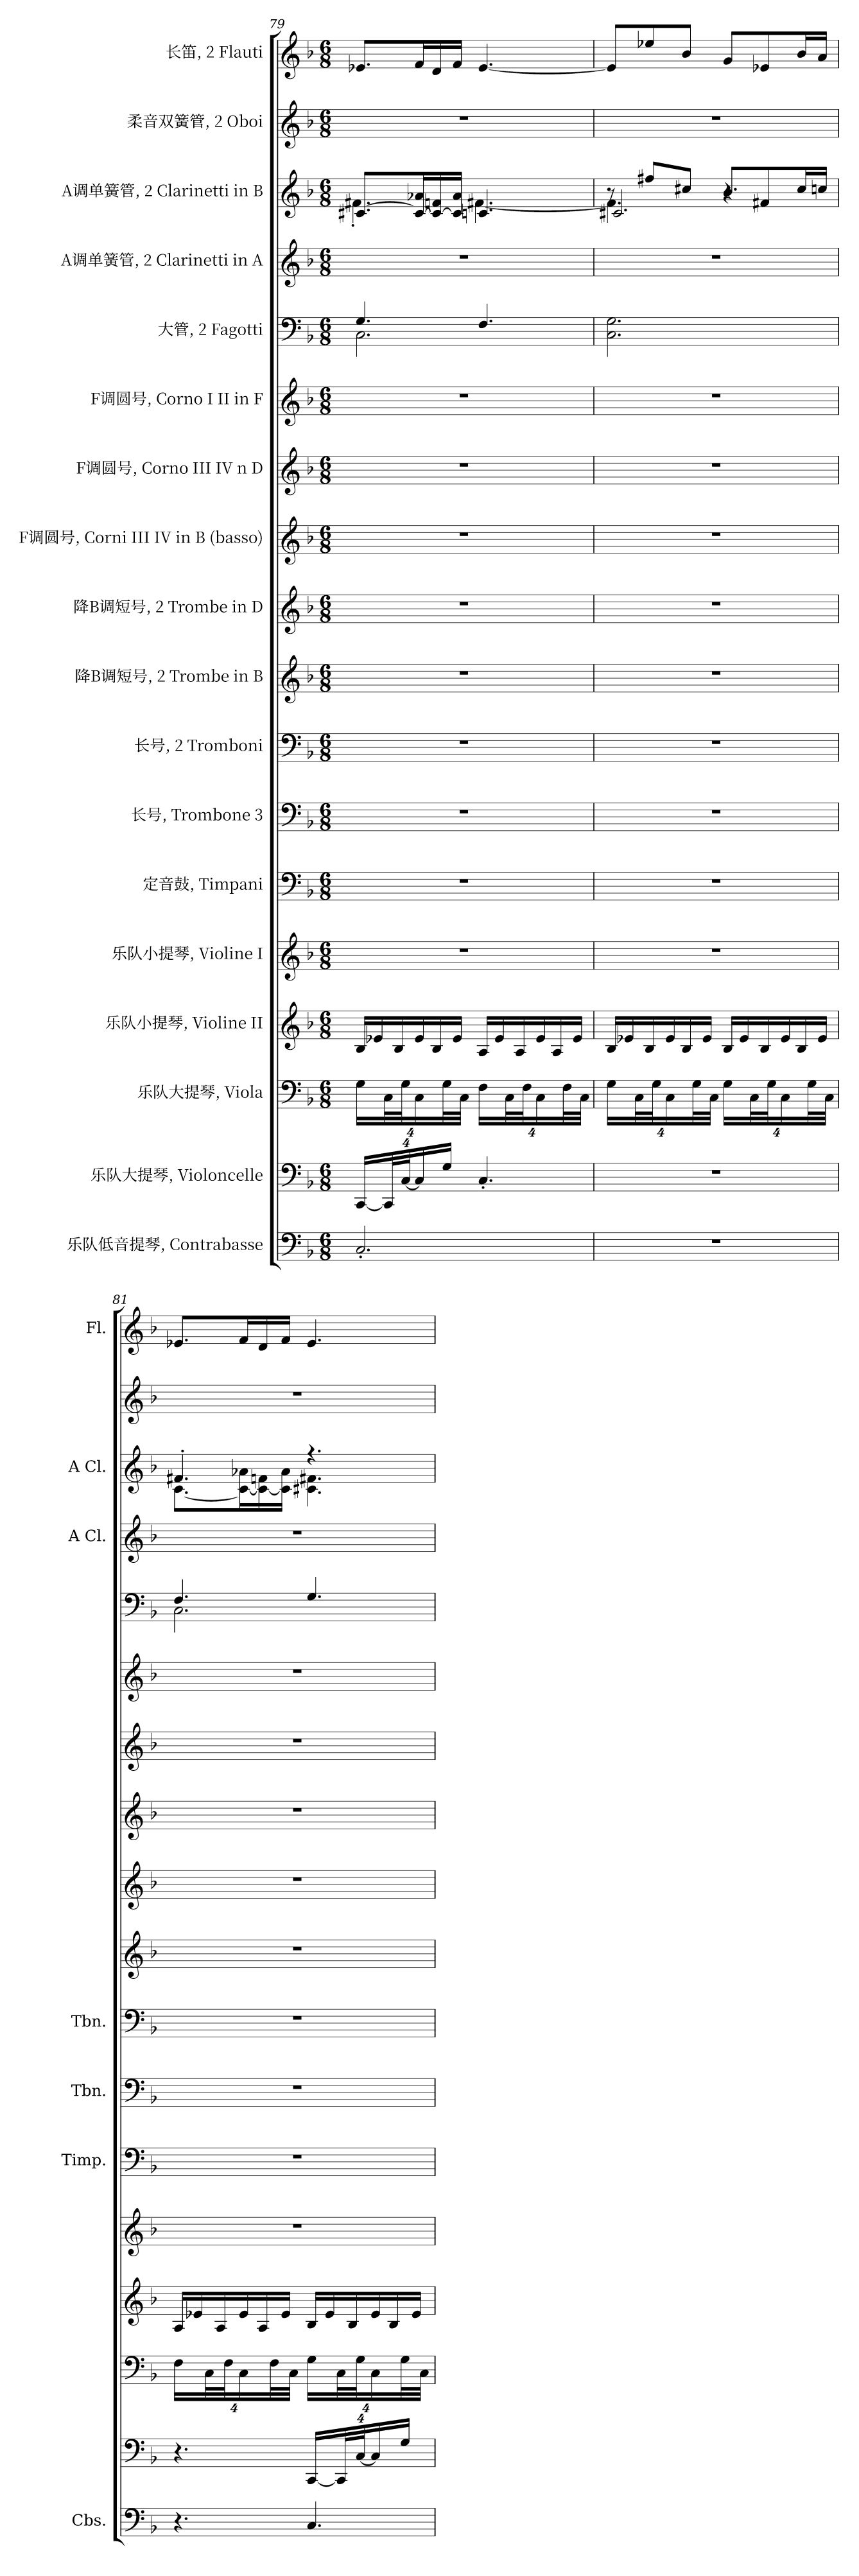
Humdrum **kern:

**kern	**kern	**kern	**kern	**kern	**kern	**kern	**kern	**kern	**kern	**kern	**kern	**kern	**kern	**kern	**kern	**kern	**kern
*part18	*part17	*part16	*part15	*part14	*part13	*part12	*part11	*part10	*part9	*part8	*part7	*part6	*part5	*part4	*part3	*part2	*part1
*staff18	*staff17	*staff16	*staff15	*staff14	*staff13	*staff12	*staff11	*staff10	*staff9	*staff8	*staff7	*staff6	*staff5	*staff4	*staff3	*staff2	*staff1
*I"乐队低音提琴, Contrabasse	*I"乐队大提琴, Violoncelle	*I"乐队大提琴, Viola	*I"乐队小提琴, Violine II	*I"乐队小提琴, Violine I	*I"定音鼓, Timpani	*I"长号, Trombone 3	*I"长号, 2 Tromboni	*I"降B调短号, 2 Trombe in B	*I"降B调短号, 2 Trombe in D	*I"F调圆号, Corni III IV in B (basso)	*I"F调圆号, Corno III IV n D	*I"F调圆号, Corno I II in F	*I"大管, 2 Fagotti	*I"A调单簧管, 2 Clarinetti in A	*I"A调单簧管, 2 Clarinetti in B	*I"柔音双簧管, 2 Oboi	*I"长笛, 2 Flauti
*I'Cbs.	*	*	*	*	*I'Timp.	*I'Tbn.	*I'Tbn.	*	*	*	*	*	*	*I'A Cl.	*I'A Cl.	*	*I'Fl.
*clefF4	*clefF4	*clefF4	*clefG2	*clefG2	*clefF4	*clefF4	*clefF4	*clefG2	*clefG2	*clefG2	*clefG2	*clefG2	*clefF4	*clefG2	*clefG2	*clefG2	*clefG2
*ITrd7c12	*	*	*	*	*	*	*	*ITrd1c2	*ITrd1c2	*ITrd4c7	*ITrd4c7	*ITrd4c7	*	*ITrd2c3	*ITrd2c3	*ITrd2c3	*
*k[b-]	*k[b-]	*k[b-]	*k[b-]	*k[b-]	*k[b-]	*k[b-]	*k[b-]	*k[b-e-a-]	*k[b-e-a-]	*k[b-e-]	*k[b-e-]	*k[b-e-]	*k[b-]	*k[f#c#]	*k[f#c#]	*k[f#c#]	*k[b-]
*M6/8	*M6/8	*M6/8	*M6/8	*M6/8	*M6/8	*M6/8	*M6/8	*M6/8	*M6/8	*M6/8	*M6/8	*M6/8	*M6/8	*M6/8	*M6/8	*M6/8	*M6/8
*	*Xbrackettup	*Xbrackettup	*	*	*	*	*	*	*	*	*	*	*	*	*	*	*
=79	=79	=79	=79	=79	=79	=79	=79	=79	=79	=79	=79	=79	=79	=79	=79	=79	=79
*	*	*	*	*	*	*	*	*	*	*	*	*	*^	*	*^	*	*
2.CC'/	[32%3CC/L	32%3G\L	16B-/LL	2.r	2.r	2.r	2.r	2.r	2.r	2.r	2.r	2.r	4.G/	2.C\	2.r	[8.A#X/L	4.d#X'\	2.r	8.e-X/L
.	.	.	16e-X/	.	.	.	.	.	.	.	.	.	.	.	.	.	.	.	.
.	64%3CC/L]	64%3C\L	.	.	.	.	.	.	.	.	.	.	.	.	.	.	.	.	.
.	.	.	16B-/	.	.	.	.	.	.	.	.	.	.	.	.	.	.	.	.
.	[64%3C/J	64%3G\J	.	.	.	.	.	.	.	.	.	.	.	.	.	.	.	.	.
.	32%3C/]	32%3C\	16e-/	.	.	.	.	.	.	.	.	.	.	.	.	16A#/_ 16fn/L	.	.	16f/L
.	.	.	16B-/	.	.	.	.	.	.	.	.	.	.	.	.	16A#/_ 16dn/	.	.	16d/
.	32%3G/J	64%3G\L	.	.	.	.	.	.	.	.	.	.	.	.	.	.	.	.	.
.	.	.	16e-/JJ	.	.	.	.	.	.	.	.	.	.	.	.	16A#/] 16f/JJ	.	.	16f/JJ
.	.	64%3C\JJ	.	.	.	.	.	.	.	.	.	.	.	.	.	.	.	.	.
.	4.C'/	32%3F\L	16A/LL	.	.	.	.	.	.	.	.	.	4.F/	.	.	4.An/	[4.d#X\	.	[4.e-/
.	.	.	16e-/	.	.	.	.	.	.	.	.	.	.	.	.	.	.	.	.
.	.	64%3C\L	.	.	.	.	.	.	.	.	.	.	.	.	.	.	.	.	.
.	.	.	16A/	.	.	.	.	.	.	.	.	.	.	.	.	.	.	.	.
.	.	64%3F\J	.	.	.	.	.	.	.	.	.	.	.	.	.	.	.	.	.
.	.	32%3C\	16e-/	.	.	.	.	.	.	.	.	.	.	.	.	.	.	.	.
.	.	.	16A/	.	.	.	.	.	.	.	.	.	.	.	.	.	.	.	.
.	.	64%3F\L	.	.	.	.	.	.	.	.	.	.	.	.	.	.	.	.	.
.	.	.	16e-/JJ	.	.	.	.	.	.	.	.	.	.	.	.	.	.	.	.
.	.	64%3C\JJ	.	.	.	.	.	.	.	.	.	.	.	.	.	.	.	.	.
*	*	*	*	*	*	*	*	*	*	*	*	*	*v	*v	*	*	*	*	*
!!LO:PB:g=z
=80	=80	=80	=80	=80	=80	=80	=80	=80	=80	=80	=80	=80	=80	=80	=80	=80	=80	=80
*	*	*	*	*	*	*	*	*	*	*	*	*	*	*	*	*^	*	*
2.r	2.r	32%3G\L	16B-/LL	2.r	2.r	2.r	2.r	2.r	2.r	2.r	2.r	2.r	2.C\ 2.G\	2.r	8r	4.d#\]	2.A#X/	2.r	8e-/L]
.	.	.	16e-X/	.	.	.	.	.	.	.	.	.	.	.	.	.	.	.	.
.	.	64%3C\L	.	.	.	.	.	.	.	.	.	.	.	.	.	.	.	.	.
.	.	.	16B-/	.	.	.	.	.	.	.	.	.	.	.	8dd#X/L	.	.	.	8ee-X/
.	.	64%3G\J	.	.	.	.	.	.	.	.	.	.	.	.	.	.	.	.	.
.	.	32%3C\	16e-/	.	.	.	.	.	.	.	.	.	.	.	.	.	.	.	.
.	.	.	16B-/	.	.	.	.	.	.	.	.	.	.	.	8a#X/J	.	.	.	8b-/J
.	.	64%3G\L	.	.	.	.	.	.	.	.	.	.	.	.	.	.	.	.	.
.	.	.	16e-/JJ	.	.	.	.	.	.	.	.	.	.	.	.	.	.	.	.
.	.	64%3C\JJ	.	.	.	.	.	.	.	.	.	.	.	.	.	.	.	.	.
.	.	32%3G\L	16B-/LL	.	.	.	.	.	.	.	.	.	.	.	8g/L	4.r	.	.	8g/L
.	.	.	16e-/	.	.	.	.	.	.	.	.	.	.	.	.	.	.	.	.
.	.	64%3C\L	.	.	.	.	.	.	.	.	.	.	.	.	.	.	.	.	.
.	.	.	16B-/	.	.	.	.	.	.	.	.	.	.	.	8d#X/	.	.	.	8e-X/
.	.	64%3G\J	.	.	.	.	.	.	.	.	.	.	.	.	.	.	.	.	.
.	.	32%3C\	16e-/	.	.	.	.	.	.	.	.	.	.	.	.	.	.	.	.
.	.	.	16B-/	.	.	.	.	.	.	.	.	.	.	.	16a#/L	.	.	.	16b-/L
.	.	64%3G\L	.	.	.	.	.	.	.	.	.	.	.	.	.	.	.	.	.
.	.	.	16e-/JJ	.	.	.	.	.	.	.	.	.	.	.	16an/JJ	.	.	.	16a/JJ
.	.	64%3C\JJ	.	.	.	.	.	.	.	.	.	.	.	.	.	.	.	.	.
*	*	*	*	*	*	*	*	*	*	*	*	*	*	*	*	*v	*v	*	*
=81	=81	=81	=81	=81	=81	=81	=81	=81	=81	=81	=81	=81	=81	=81	=81	=81	=81	=81
*	*	*	*	*	*	*	*	*	*	*	*	*	*^	*	*	*	*	*
4.r	4.r	32%3F\L	16A/LL	2.r	2.r	2.r	2.r	2.r	2.r	2.r	2.r	2.r	4.F/	2.C\	2.r	4.d#X'/	[8.A\L	2.r	8.e-X/L
.	.	.	16e-X/	.	.	.	.	.	.	.	.	.	.	.	.	.	.	.	.
.	.	64%3C\L	.	.	.	.	.	.	.	.	.	.	.	.	.	.	.	.	.
.	.	.	16A/	.	.	.	.	.	.	.	.	.	.	.	.	.	.	.	.
.	.	64%3F\J	.	.	.	.	.	.	.	.	.	.	.	.	.	.	.	.	.
.	.	32%3C\	16e-/	.	.	.	.	.	.	.	.	.	.	.	.	.	16A\_ 16fn\L	.	16f/L
.	.	.	16A/	.	.	.	.	.	.	.	.	.	.	.	.	.	16A\_ 16dn\	.	16d/
.	.	64%3F\L	.	.	.	.	.	.	.	.	.	.	.	.	.	.	.	.	.
.	.	.	16e-/JJ	.	.	.	.	.	.	.	.	.	.	.	.	.	16A\] 16f\JJ	.	16f/JJ
.	.	64%3C\JJ	.	.	.	.	.	.	.	.	.	.	.	.	.	.	.	.	.
4.CC/	[32%3CC/L	32%3G\L	16B-/LL	.	.	.	.	.	.	.	.	.	4.G/	.	.	4.r	4.A#X\ 4.d#X\	.	4.e-/
.	.	.	16e-/	.	.	.	.	.	.	.	.	.	.	.	.	.	.	.	.
.	64%3CC/L]	64%3C\L	.	.	.	.	.	.	.	.	.	.	.	.	.	.	.	.	.
.	.	.	16B-/	.	.	.	.	.	.	.	.	.	.	.	.	.	.	.	.
.	[64%3C/J	64%3G\J	.	.	.	.	.	.	.	.	.	.	.	.	.	.	.	.	.
.	32%3C/]	32%3C\	16e-/	.	.	.	.	.	.	.	.	.	.	.	.	.	.	.	.
.	.	.	16B-/	.	.	.	.	.	.	.	.	.	.	.	.	.	.	.	.
.	32%3G/J	64%3G\L	.	.	.	.	.	.	.	.	.	.	.	.	.	.	.	.	.
.	.	.	16e-/JJ	.	.	.	.	.	.	.	.	.	.	.	.	.	.	.	.
.	.	64%3C\JJ	.	.	.	.	.	.	.	.	.	.	.	.	.	.	.	.	.
*	*	*	*	*	*	*	*	*	*	*	*	*	*v	*v	*	*v	*v	*	*
=	=	=	=	=	=	=	=	=	=	=	=	=	=	=	=	=	=
*-	*-	*-	*-	*-	*-	*-	*-	*-	*-	*-	*-	*-	*-	*-	*-	*-	*-
